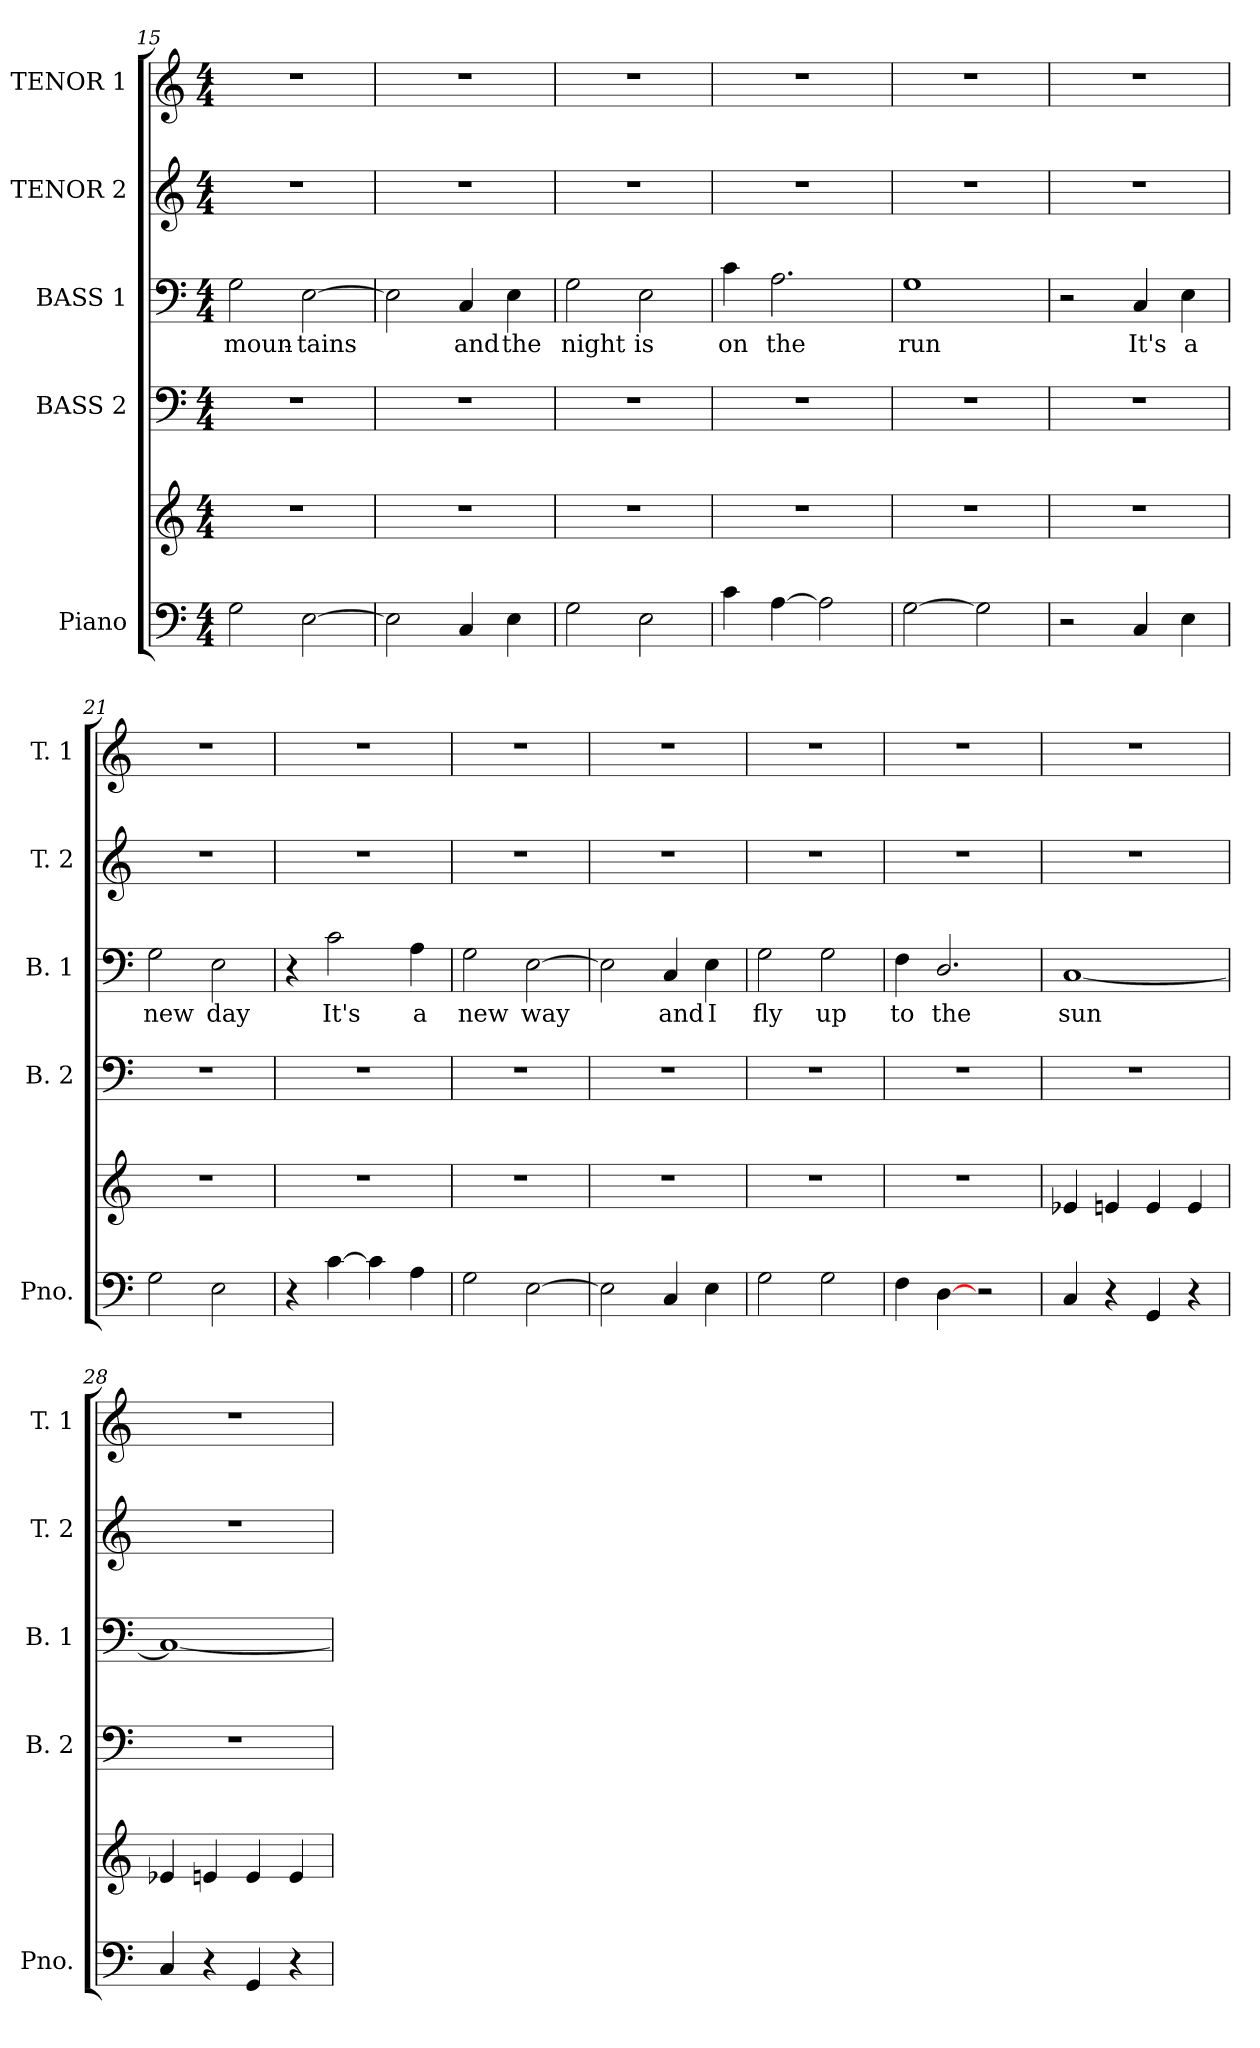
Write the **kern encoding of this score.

**kern	**kern	**kern	**kern	**text	**kern	**kern
*part5	*part5	*part4	*part3	*part3	*part2	*part1
*staff6	*staff5	*staff4	*staff3	*staff3	*staff2	*staff1
*I"Piano	*	*I"BASS 2	*I"BASS 1	*	*I"TENOR 2	*I"TENOR 1
*I'Pno.	*	*I'B. 2	*I'B. 1	*	*I'T. 2	*I'T. 1
*clefF4	*clefG2	*clefF4	*clefF4	*	*clefG2	*clefG2
*	*	*	*	*	*ITrd7c12	*ITrd7c12
*k[]	*k[]	*k[]	*k[]	*	*k[]	*k[]
*M4/4	*M4/4	*M4/4	*M4/4	*	*M4/4	*M4/4
=15	=15	=15	=15	=15	=15	=15
!	!	!	!	!LO:LY:b	!	!
2G\	1r	1r	2G\	moun-	1r	1r
!	!	!	!	!LO:LY:b	!	!
[>2E\	.	.	[>2E\	-tains	.	.
=16	=16	=16	=16	=16	=16	=16
2E\]	1r	1r	2E\]	.	1r	1r
!	!	!	!	!LO:LY:b	!	!
4C/	.	.	4C/	and	.	.
!	!	!	!	!LO:LY:b	!	!
4E\	.	.	4E\	the	.	.
=17	=17	=17	=17	=17	=17	=17
!	!	!	!	!LO:LY:b	!	!
2G\	1r	1r	2G\	night	1r	1r
!	!	!	!	!LO:LY:b	!	!
2E\	.	.	2E\	is	.	.
=18	=18	=18	=18	=18	=18	=18
!	!	!	!	!LO:LY:b	!	!
4c\	1r	1r	4c\	on	1r	1r
!	!	!	!	!LO:LY:b	!	!
[>4A\	.	.	2.A\	the	.	.
2A\]	.	.	.	.	.	.
=19	=19	=19	=19	=19	=19	=19
!	!	!	!	!LO:LY:b	!	!
[>2G\	1r	1r	1G	run	1r	1r
2G\]	.	.	.	.	.	.
!!LO:PB:g=z
=20	=20	=20	=20	=20	=20	=20
2r	1r	1r	2r	.	1r	1r
!	!	!	!	!LO:LY:b	!	!
4C/	.	.	4C/	It's	.	.
!	!	!	!	!LO:LY:b	!	!
4E\	.	.	4E\	a	.	.
=21	=21	=21	=21	=21	=21	=21
!	!	!	!	!LO:LY:b	!	!
2G\	1r	1r	2G\	new	1r	1r
!	!	!	!	!LO:LY:b	!	!
2E\	.	.	2E\	day	.	.
=22	=22	=22	=22	=22	=22	=22
4r	1r	1r	4r	.	1r	1r
!	!	!	!	!LO:LY:b	!	!
[>4c\	.	.	2c\	It's	.	.
4c\]	.	.	.	.	.	.
!	!	!	!	!LO:LY:b	!	!
4A\	.	.	4A\	a	.	.
=23	=23	=23	=23	=23	=23	=23
!	!	!	!	!LO:LY:b	!	!
2G\	1r	1r	2G\	new	1r	1r
!	!	!	!	!LO:LY:b	!	!
[>2E\	.	.	[>2E\	way	.	.
=24	=24	=24	=24	=24	=24	=24
2E\]	1r	1r	2E\]	.	1r	1r
!	!	!	!	!LO:LY:b	!	!
4C/	.	.	4C/	and	.	.
!	!	!	!	!LO:LY:b	!	!
4E\	.	.	4E\	I	.	.
=25	=25	=25	=25	=25	=25	=25
!	!	!	!	!LO:LY:b	!	!
2G\	1r	1r	2G\	fly	1r	1r
!	!	!	!	!LO:LY:b	!	!
2G\	.	.	2G\	up	.	.
=26	=26	=26	=26	=26	=26	=26
!	!	!	!	!LO:LY:b	!	!
4F\	1r	1r	4F\	to	1r	1r
!	!	!	!	!LO:LY:b	!	!
[>4D\	.	.	2.D/	the	.	.
2r	.	.	.	.	.	.
=27	=27	=27	=27	=27	=27	=27
!	!	!	!	!LO:LY:b	!	!
4C/	4e-X/	1r	[<1C	sun	1r	1r
4r	4en/	.	.	.	.	.
4GG/	4e/	.	.	.	.	.
4r	4e/	.	.	.	.	.
=28	=28	=28	=28	=28	=28	=28
4C/	4e-X/	1r	1C_	.	1r	1r
4r	4en/	.	.	.	.	.
4GG/	4e/	.	.	.	.	.
4r	4e/	.	.	.	.	.
=	=	=	=	=	=	=
*-	*-	*-	*-	*-	*-	*-
